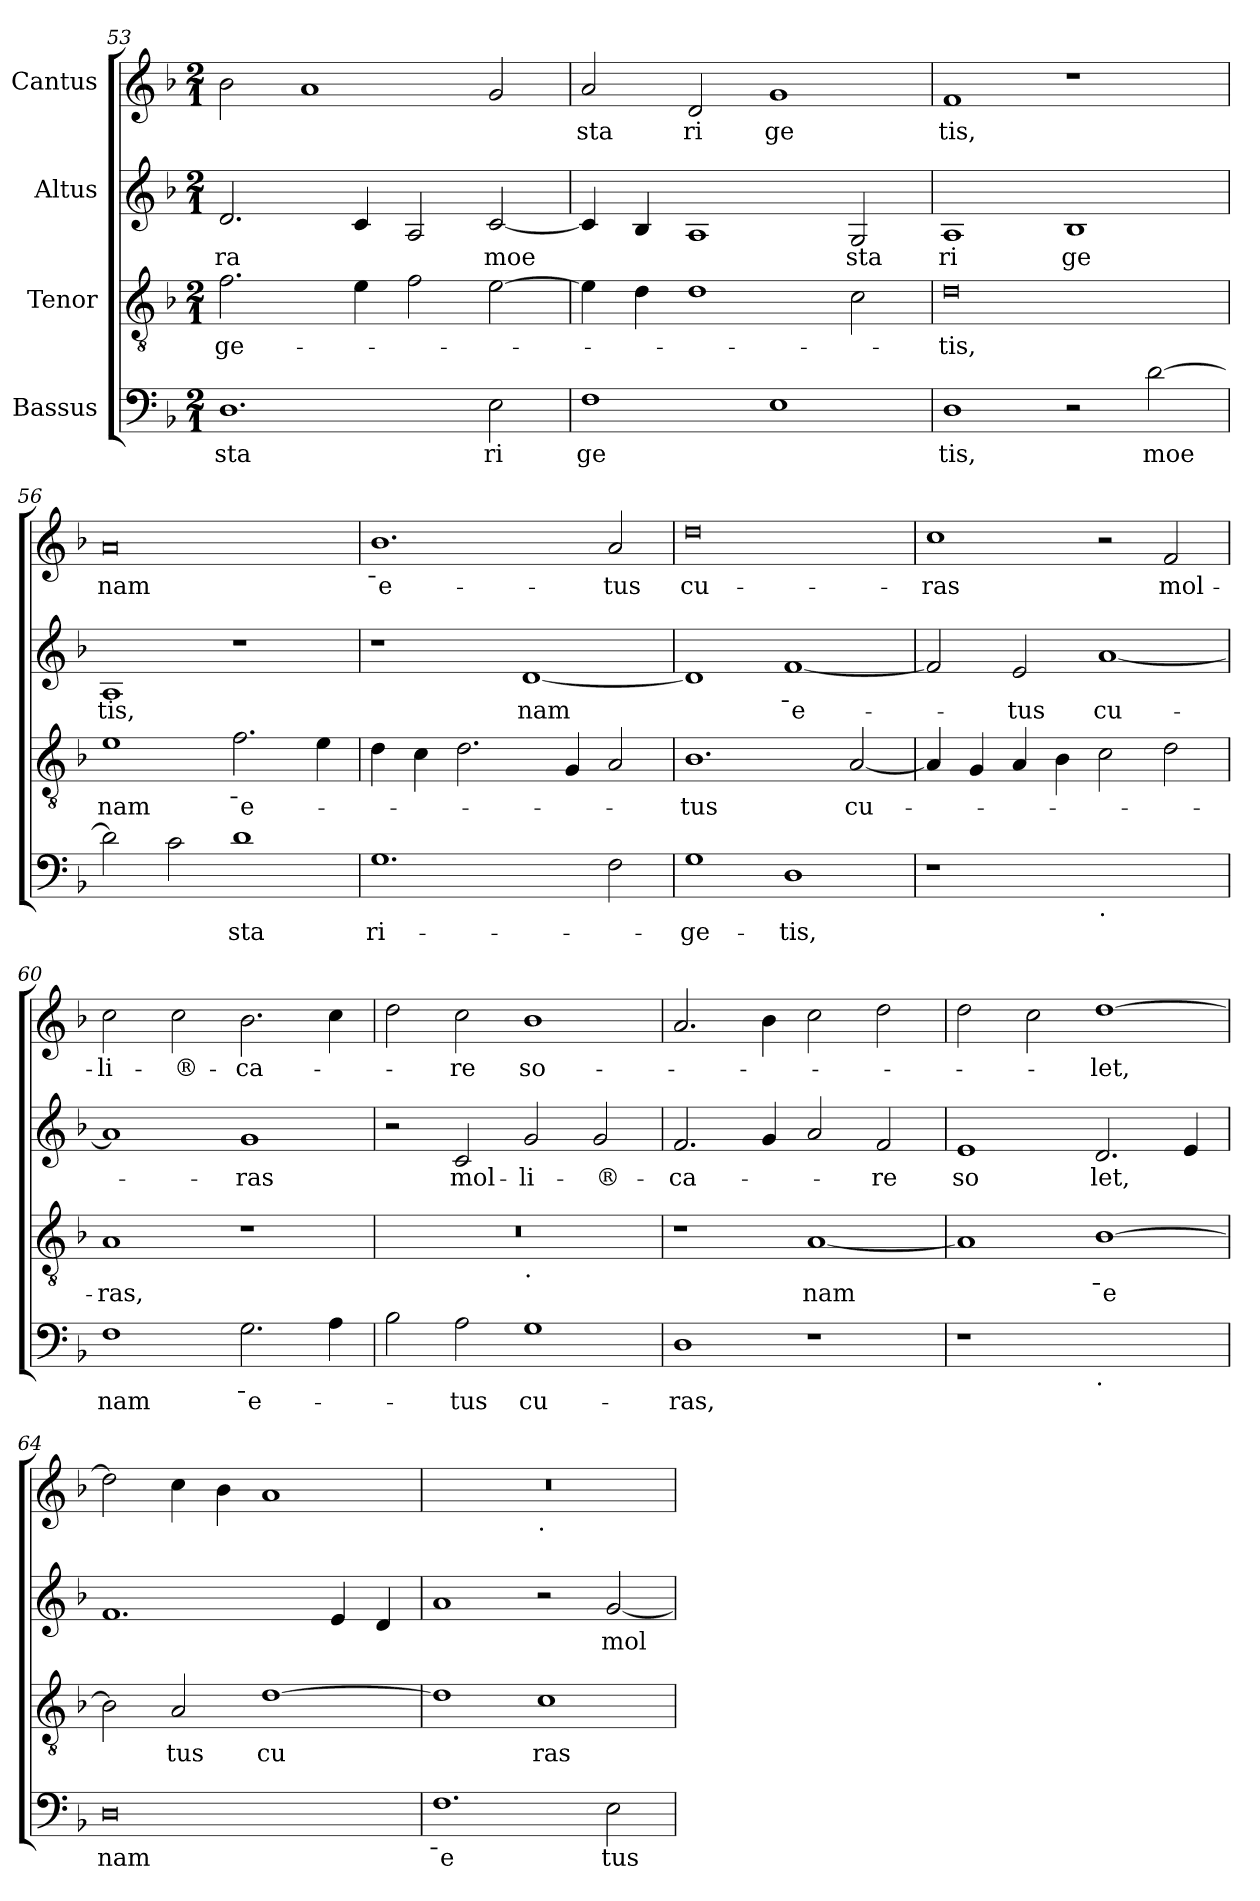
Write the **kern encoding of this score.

**kern	**text	**kern	**text	**kern	**text	**kern	**text
*part4	*part4	*part3	*part3	*part2	*part2	*part1	*part1
*staff4	*staff4	*staff3	*staff3	*staff2	*staff2	*staff1	*staff1
*I"Bassus	*	*I"Tenor	*	*I"Altus	*	*I"Cantus	*
*clefF4	*	*clefGv2	*	*clefG2	*	*clefG2	*
*k[b-]	*	*k[b-]	*	*k[b-]	*	*k[b-]	*
*M2/1	*	*M2/1	*	*M2/1	*	*M2/1	*
=53	=53	=53	=53	=53	=53	=53	=53
1.D	sta	2.f\	-ge-	2.d/	ra	2b-\	.
.	.	.	.	.	.	1a	.
.	.	4e\	.	4c/	.	.	.
.	.	2f\	.	2A/	.	.	.
2E\	ri	[2e\	.	[2c/	moe	2g/	.
=54	=54	=54	=54	=54	=54	=54	=54
1F	ge	4e\]	.	4c/]	.	2a/	sta
.	.	4d\	.	4B-/	.	.	.
.	.	1d	.	1A	.	2d/	ri
1E	.	.	.	.	.	1g	ge
.	.	2c\	.	2G/	sta	.	.
=55	=55	=55	=55	=55	=55	=55	=55
1D	tis,	0d	-tis,	1A	ri	1f	tis,
2r	.	.	.	1B-	ge	1r	.
[2d\	moe	.	.	.	.	.	.
=56	=56	=56	=56	=56	=56	=56	=56
2d\]	.	1e	nam	1A	tis,	0a	nam
2c\	.	.	.	.	.	.	.
1d	sta	2.f\	¯e-	1r	.	.	.
.	.	4e\	.	.	.	.	.
=57	=57	=57	=57	=57	=57	=57	=57
1.G	ri-	4d\	.	1r	.	1.b-	¯e-
.	.	4c\	.	.	.	.	.
.	.	2.d\	.	.	.	.	.
.	.	.	.	[1d	nam	.	.
.	.	4G/	.	.	.	.	.
2F\	.	2A/	.	.	.	2a/	-tus
=58	=58	=58	=58	=58	=58	=58	=58
1G	-ge-	1.B-	-tus	1d]	.	0dd	cu-
1D	-tis,	.	.	[1f	¯e-	.	.
.	.	[2A/	cu-	.	.	.	.
=59	=59	=59	=59	=59	=59	=59	=59
1r	.	4A/]	.	2f/]	.	1cc	-ras
.	.	4G/	.	.	.	.	.
.	.	4A/	.	2e/	-tus	.	.
.	.	4B-\	.	.	.	.	.
!LO:TX:b:t=.	!	!	!	!	!	!	!
1ryy	.	2c\	.	[1a	cu-	2r	.
.	.	2d\	.	.	.	2f/	mol-
=60	=60	=60	=60	=60	=60	=60	=60
1F	nam	1A	-ras,	1a]	.	2cc\	-li-
.	.	.	.	.	.	2cc\	-®-
2.G\	¯e-	1r	.	1g	-ras	2.b-\	-ca-
4A\	.	.	.	.	.	4cc\	.
=61	=61	=61	=61	=61	=61	=61	=61
*	*	*^	*	*	*	*	*
2B-\	.	0r	1ryy	.	2r	.	2dd\	.
2A\	-tus	.	.	.	2c/	mol-	2cc\	-re
!	!	!	!LO:TX:b:t=.	!	!	!	!	!
1G	cu-	.	1ryy	.	2g/	-li-	1b-	so-
.	.	.	.	.	2g/	-®-	.	.
*	*	*v	*v	*	*	*	*	*
=62	=62	=62	=62	=62	=62	=62	=62
1D	-ras,	1r	.	2.f/	-ca-	2.a/	.
.	.	.	.	4g/	.	4b-\	.
1r	.	[1A	nam	2a/	.	2cc\	.
.	.	.	.	2f/	-re	2dd\	.
=63	=63	=63	=63	=63	=63	=63	=63
1r	.	1A]	.	1e	so	2dd\	.
.	.	.	.	.	.	2cc\	.
!LO:TX:b:t=.	!	!	!	!	!	!	!
1ryy	.	[1B-	¯e	2.d/	let,	[1dd	-let,
.	.	.	.	4e/	.	.	.
=64	=64	=64	=64	=64	=64	=64	=64
0D	nam	2B-\]	.	1.f	.	2dd\]	.
.	.	2A/	tus	.	.	4cc\	.
.	.	.	.	.	.	4b-\	.
.	.	[1d	cu	.	.	1a	.
.	.	.	.	4e/	.	.	.
.	.	.	.	4d/	.	.	.
=65	=65	=65	=65	=65	=65	=65	=65
*	*	*	*	*	*	*^	*
1.F	¯e	1d]	.	1a	.	0r	1ryy	.
!	!	!	!	!	!	!	!LO:TX:b:t=.	!
.	.	1c	ras	2r	.	.	1ryy	.
2E\	tus	.	.	[2g/	mol	.	.	.
*	*	*	*	*	*	*v	*v	*
=	=	=	=	=	=	=	=
*-	*-	*-	*-	*-	*-	*-	*-
